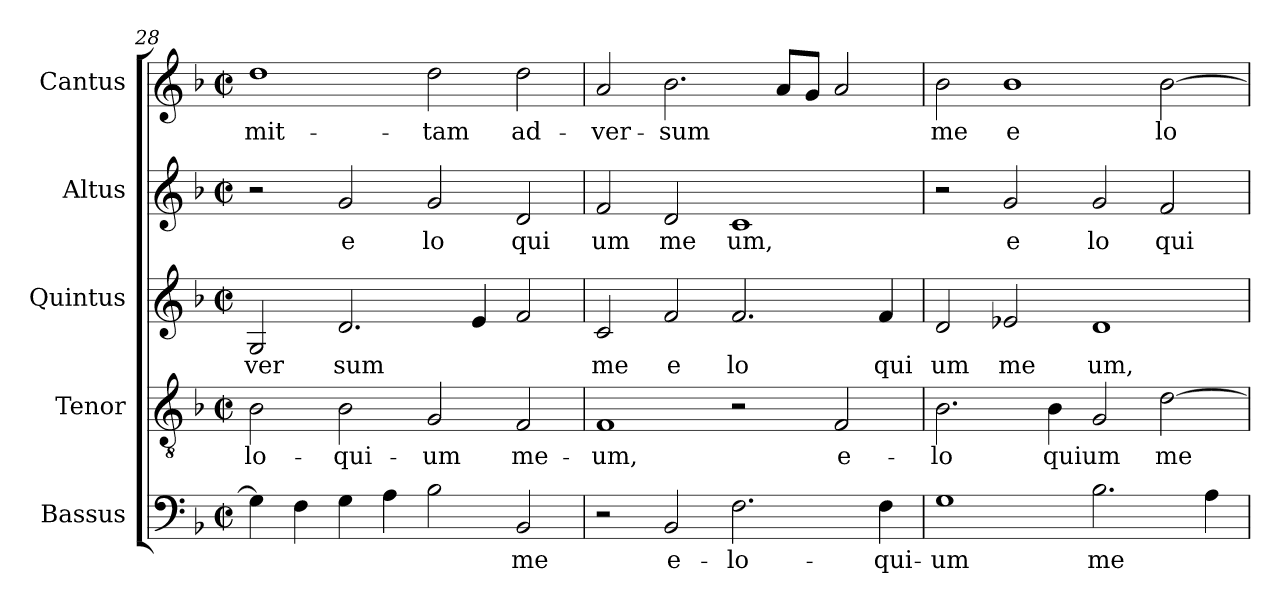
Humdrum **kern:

**kern	**text	**kern	**text	**kern	**text	**kern	**text	**kern	**text
*part5	*part5	*part4	*part4	*part3	*part3	*part2	*part2	*part1	*part1
*staff5	*staff5	*staff4	*staff4	*staff3	*staff3	*staff2	*staff2	*staff1	*staff1
*I"Bassus	*	*I"Tenor	*	*I"Quintus	*	*I"Altus	*	*I"Cantus	*
*clefF4	*	*clefGv2	*	*clefG2	*	*clefG2	*	*clefG2	*
*k[b-]	*	*k[b-]	*	*k[b-]	*	*k[b-]	*	*k[b-]	*
*F:	*	*F:	*	*F:	*	*F:	*	*F:	*
*M2/2	*	*M2/2	*	*M2/2	*	*M2/2	*	*M2/2	*
*met(c|)	*	*met(c|)	*	*met(c|)	*	*met(c|)	*	*met(c|)	*
=28	=28	=28	=28	=28	=28	=28	=28	=28	=28
!	!LO:LY:b	!	!LO:LY:b:cj	!	!LO:LY:b:cj	!	!	!	!LO:LY:b:cj
4G\]	.	2B-\	-lo-	2G/	ver	2r	.	1dd	-mit-
!	!LO:LY:b	!	!	!	!	!	!	!	!
4F\	.	.	.	.	.	.	.	.	.
!	!LO:LY:b	!	!LO:LY:b:cj	!	!LO:LY:b:cj	!	!LO:LY:b	!	!
4G\	.	2B-\	-qui-	2.d/	sum	2g/	e	.	.
!	!LO:LY:b	!	!	!	!	!	!	!	!
4A\	.	.	.	.	.	.	.	.	.
!	!LO:LY:b	!	!LO:LY:b:cj	!	!	!	!LO:LY:b	!	!LO:LY:b:cj
2B-\	.	2G/	-um	.	.	2g/	lo	2dd\	-tam
!	!	!	!	!	!LO:LY:b:cj	!	!	!	!
.	.	.	.	4e/	.	.	.	.	.
!	!LO:LY:b	!	!LO:LY:b:cj	!	!LO:LY:b:cj	!	!LO:LY:b	!	!LO:LY:b:cj
2BB-/	me	2F/	me-	2f/	.	2d/	qui	2dd\	ad-
=29	=29	=29	=29	=29	=29	=29	=29	=29	=29
!	!	!	!LO:LY:b:cj	!	!LO:LY:b:cj	!	!LO:LY:b	!	!LO:LY:b:cj
2r	.	1F	-um,	2c/	me	2f/	um	2a/	-ver-
!	!LO:LY:b	!	!	!	!LO:LY:b:cj	!	!LO:LY:b	!	!LO:LY:b:cj
2BB-/	e-	.	.	2f/	e	2d/	me	2.b-\	-sum
!	!LO:LY:b	!	!	!	!LO:LY:b:cj	!	!LO:LY:b	!	!
2.F\	-lo-	2r	.	2.f/	lo	1c	um,	.	.
!	!	!	!	!	!	!	!	!	!LO:LY:b:cj
.	.	.	.	.	.	.	.	8a/L	.
!	!	!	!	!	!	!	!	!	!LO:LY:b:cj
.	.	.	.	.	.	.	.	8g/J	.
!	!	!	!LO:LY:b:cj	!	!	!	!	!	!LO:LY:b:cj
.	.	2F/	e-	.	.	.	.	2a/	.
!	!LO:LY:b	!	!	!	!LO:LY:b:cj	!	!	!	!
4F\	-qui-	.	.	4f/	qui	.	.	.	.
!!LO:PB:g=z
=30	=30	=30	=30	=30	=30	=30	=30	=30	=30
!	!LO:LY:b	!	!LO:LY:b:cj	!	!LO:LY:b:cj	!	!	!	!LO:LY:b:cj
1G	-um	2.B-\	-lo	2d/	um	2r	.	2b-\	me
!	!	!	!	!	!LO:LY:b:cj	!	!LO:LY:b	!	!LO:LY:b:cj
.	.	.	.	2e-X/	me	2g/	e	1b-	e
!	!	!	!LO:LY:b:cj	!	!	!	!	!	!
.	.	4B-\	quium	.	.	.	.	.	.
!	!LO:LY:b	!	!LO:LY:b:cj	!	!LO:LY:b:cj	!	!LO:LY:b	!	!
2.B-\	me	2G/	.	1d	um,	2g/	lo	.	.
!	!	!	!LO:LY:b:cj	!	!	!	!LO:LY:b	!	!LO:LY:b:cj
.	.	[>2d\	me	.	.	2f/	qui	[>2b-\	lo
!	!LO:LY:b	!	!	!	!	!	!	!	!
4A\	.	.	.	.	.	.	.	.	.
=	=	=	=	=	=	=	=	=	=
*-	*-	*-	*-	*-	*-	*-	*-	*-	*-
